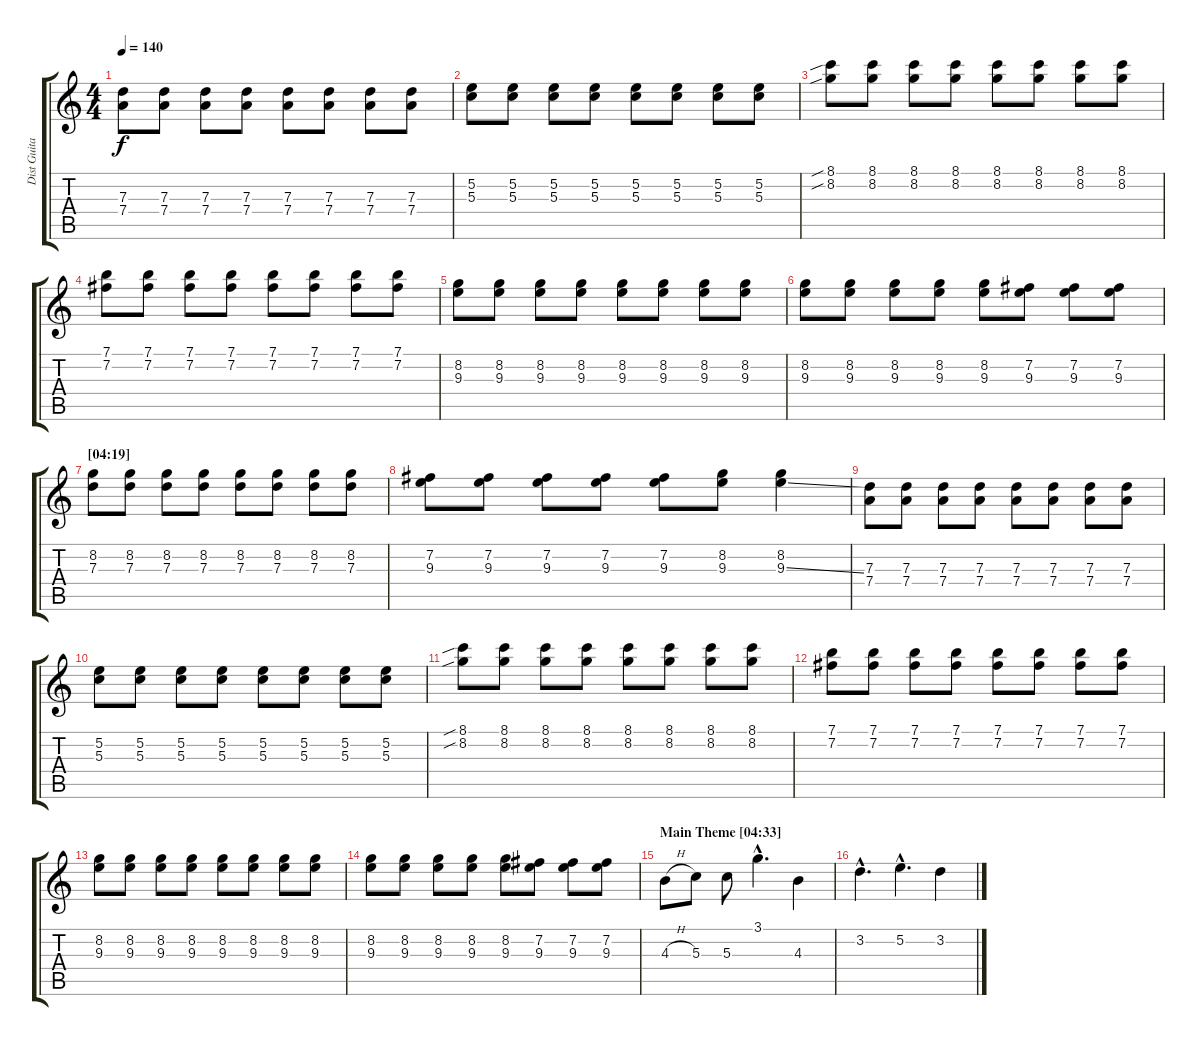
\track ("Dist Guitar (Left)" "Dist Guita") {instrument distortionguitar}
\staff {score tabs}
\tuning (E4 B3 G3 D3 A2 E2) {hide}
\ts (4 4)
\tempo 140
\clef g2
\ks c
(7.3 7.4).8{dy f} (7.3 7.4).8 (7.3 7.4).8 (7.3 7.4).8 (7.3 7.4).8 (7.3 7.4).8 (7.3 7.4).8 (7.3 7.4).8 |
(5.2 5.3).8 (5.2 5.3).8 (5.2 5.3).8 (5.2 5.3).8 (5.2 5.3).8 (5.2 5.3).8 (5.2 5.3).8 (5.2 5.3).8 |
\section ("" "")
(8.1{sib} 8.2{sib}).8 (8.1 8.2).8 (8.1 8.2).8 (8.1 8.2).8 (8.1 8.2).8 (8.1 8.2).8 (8.1 8.2).8 (8.1 8.2).8 |
(7.1 7.2).8 (7.1 7.2).8 (7.1 7.2).8 (7.1 7.2).8 (7.1 7.2).8 (7.1 7.2).8 (7.1 7.2).8 (7.1 7.2).8 |
(8.2 9.3).8 (8.2 9.3).8 (8.2 9.3).8 (8.2 9.3).8 (8.2 9.3).8 (8.2 9.3).8 (8.2 9.3).8 (8.2 9.3).8 |
(8.2 9.3).8 (8.2 9.3).8 (8.2 9.3).8 (8.2 9.3).8 (8.2 9.3).8 (7.2 9.3).8 (7.2 9.3).8 (7.2 9.3).8 |
\section ("" "[04:19]")
(8.2 7.3).8 (8.2 7.3).8 (8.2 7.3).8 (8.2 7.3).8 (8.2 7.3).8 (8.2 7.3).8 (8.2 7.3).8 (8.2 7.3).8 |
(7.2 9.3).8 (7.2 9.3).8 (7.2 9.3).8 (7.2 9.3).8 (7.2 9.3).8 (8.2 9.3).8 (8.2 9.3{ss}).4 |
(7.3 7.4).8 (7.3 7.4).8 (7.3 7.4).8 (7.3 7.4).8 (7.3 7.4).8 (7.3 7.4).8 (7.3 7.4).8 (7.3 7.4).8 |
(5.2 5.3).8 (5.2 5.3).8 (5.2 5.3).8 (5.2 5.3).8 (5.2 5.3).8 (5.2 5.3).8 (5.2 5.3).8 (5.2 5.3).8 |
\section ("" "")
(8.1{sib} 8.2{sib}).8 (8.1 8.2).8 (8.1 8.2).8 (8.1 8.2).8 (8.1 8.2).8 (8.1 8.2).8 (8.1 8.2).8 (8.1 8.2).8 |
(7.1 7.2).8 (7.1 7.2).8 (7.1 7.2).8 (7.1 7.2).8 (7.1 7.2).8 (7.1 7.2).8 (7.1 7.2).8 (7.1 7.2).8 |
(8.2 9.3).8 (8.2 9.3).8 (8.2 9.3).8 (8.2 9.3).8 (8.2 9.3).8 (8.2 9.3).8 (8.2 9.3).8 (8.2 9.3).8 |
(8.2 9.3).8 (8.2 9.3).8 (8.2 9.3).8 (8.2 9.3).8 (8.2 9.3).8 (7.2 9.3).8 (7.2 9.3).8 (7.2 9.3).8 |
\section ("" "Main Theme [04:33]")
4.3{h}.8 5.3.8 5.3.8 3.1{hac}.4{d} 4.3.4 |
3.2{hac}.4{d} 5.2{hac}.4{d} 3.2.4
